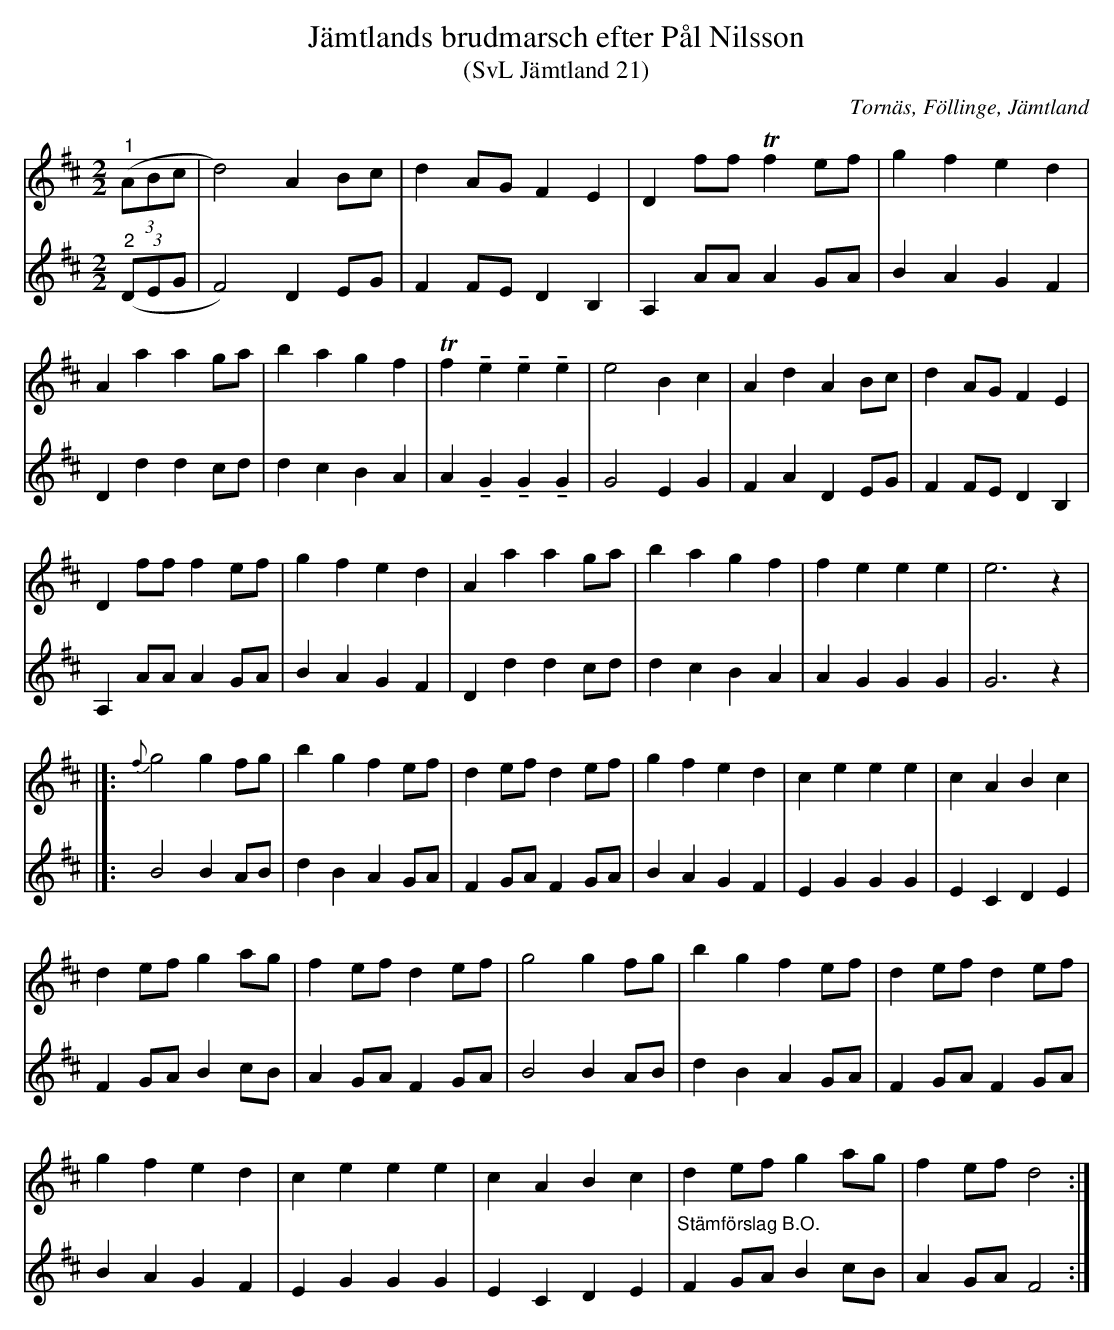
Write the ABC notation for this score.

X:1
T:Jämtlands brudmarsch efter Pål Nilsson
T:(SvL Jämtland 21)
O:Tornäs, Föllinge, Jämtland
L:1/4
M:2/2
U:t=tenuto
K:D
V:1
"^1" (3(A/B/c/ | d2) A B/c/ | d A/G/ F E | D f/f/T f e/f/ | g f e d |
A a a g/a/ | b a g f | T f te te te | e2 B c | A d A B/c/ | d A/G/ F E |
D f/f/ f e/f/ | g f e d | A a a g/a/ | b a g f | f e e e | e3 z |]:
{f} g2 g f/g/ | b g f e/f/ | d e/f/ d e/f/ | g f e d | c e e e | c A B c |
d e/f/ g a/g/ | f e/f/ d e/f/ | g2 g f/g/ | b g f e/f/ | d e/f/ d e/f/ |
g f e d | c e e e | c A B c | d e/f/ g a/g/ | f e/f/ d2 :|
V:2
"^2" (3(D/E/G/ | F2) D E/G/ | F F/E/ D B, | A, A/A/ A G/A/ | B A G F |
D d d c/d/ | d c B A | A tG tG tG | G2 E G | F A D E/G/ | F F/E/ D B, |
A, A/A/ A G/A/ | B A G F | D d d c/d/ | d c B A | A G G G | G3 z |]:
B2 B A/B/ | d B A G/A/ | F G/A/ F G/A/ | B A G F | E G G G | E C D E |
F G/A/ B c/B/ | A G/A/ F G/A/ | B2 B A/B/ | d B A G/A/ | F G/A/ F G/A/ |
B A G F | E G G G | E C D E |"^Stämförslag B.O." F G/A/ B c/B/ | A G/A/ F2 :|
